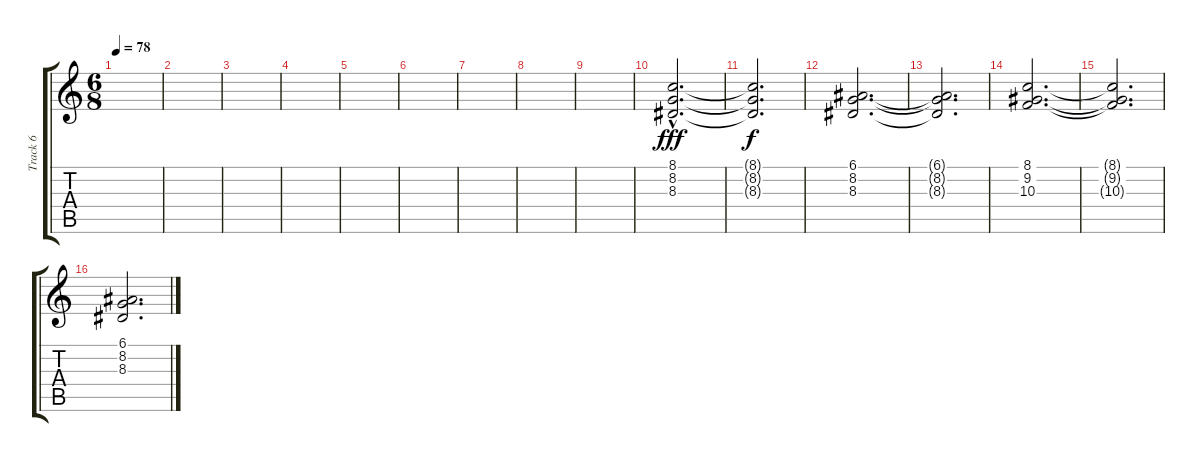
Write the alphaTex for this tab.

\track ("Track 6" "Track 6") {instrument pad2warm}
\staff {score tabs}
\tuning (E4 B3 G3 D3 A2 E2) {hide}
\ts (6 8)
\tempo 78
\clef g2
\ks c
|
|
|
|
|
|
|
|
|
(8.1{hac} 8.2{hac} 8.3{hac}).2{d dy fff} |
(8.1{t} 8.2{t} 8.3{t}).2{d dy f} |
(6.1 8.2 8.3).2{d} |
(6.1{t} 8.2{t} 8.3{t}).2{d} |
(8.1 9.2 10.3).2{d} |
(8.1{t} 9.2{t} 10.3{t}).2{d} |
(6.1 8.2 8.3).2{d}
